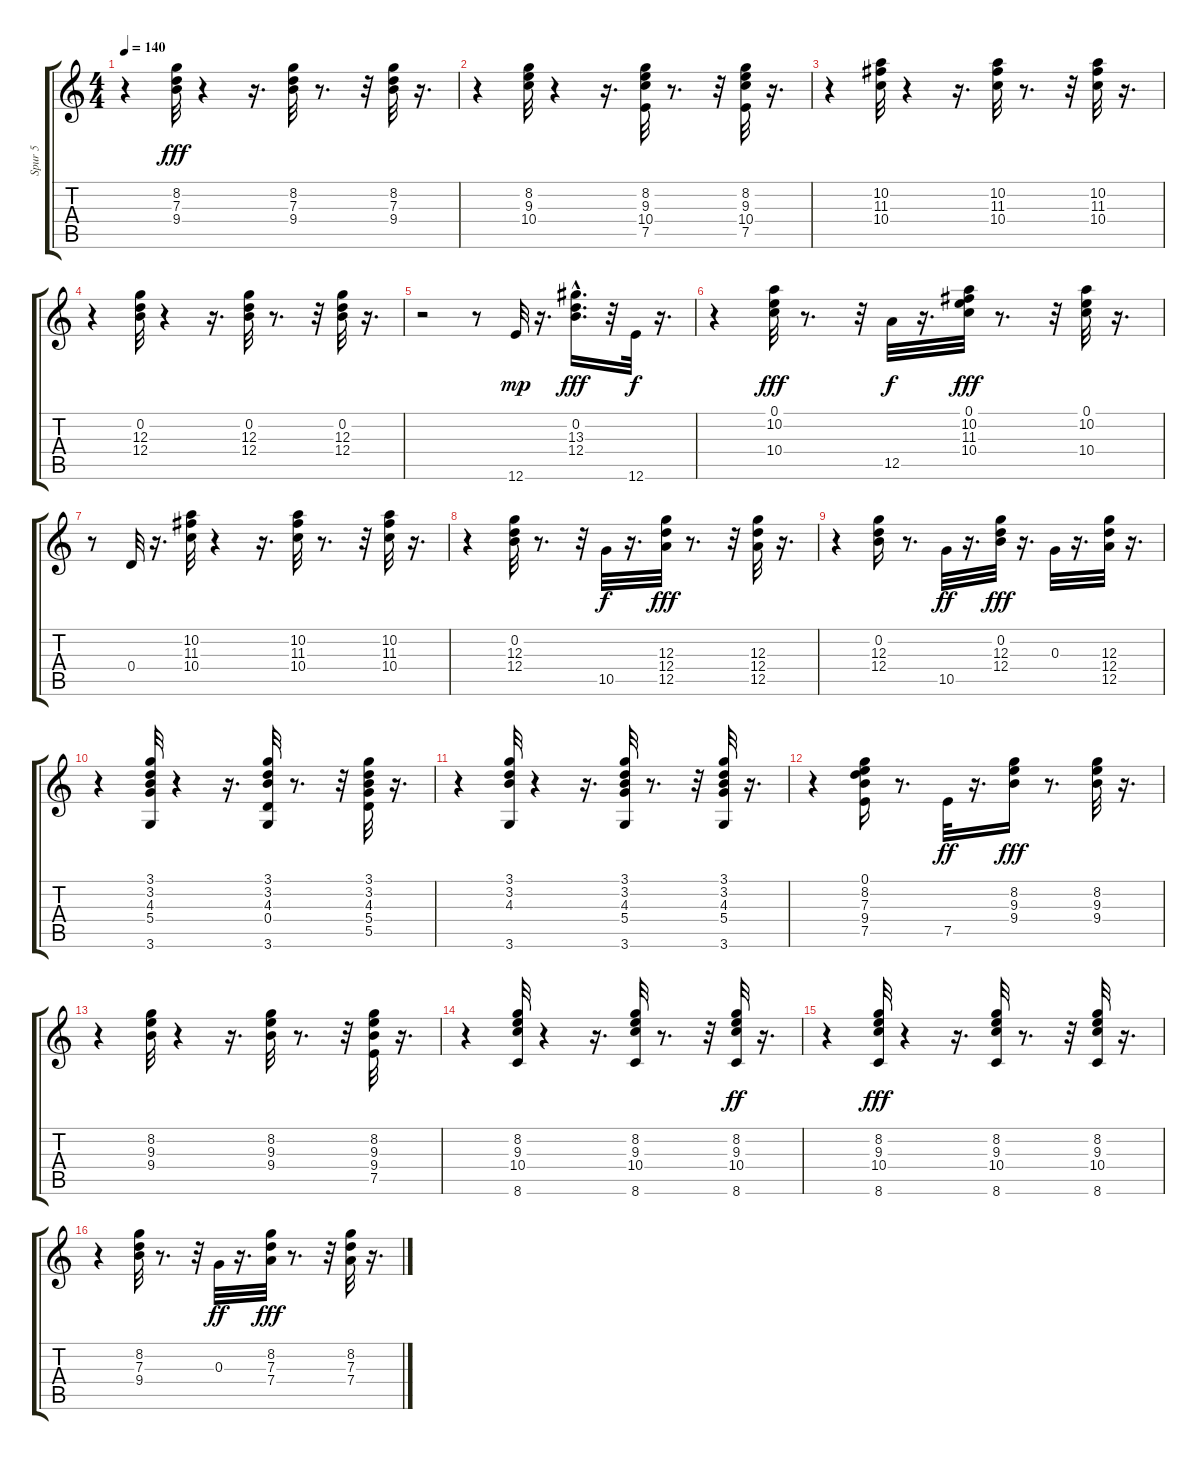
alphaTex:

\track ("Spur 5" "Spur 5") {instrument electricguitarmuted}
\staff {score tabs}
\tuning (E4 B3 G3 D3 A2 E2) {hide}
\ts (4 4)
\tempo 140
\clef g2
\ks c
r.4{dy fff} (8.2 7.3 9.4).32 r.4 r.16{d} (8.2 7.3 9.4).32 r.8{d} r.32 (8.2 7.3 9.4).32 r.16{d} |
r.4 (8.2 9.3 10.4).32 r.4 r.16{d} (8.2 9.3 10.4 7.5).32 r.8{d} r.32 (8.2 9.3 10.4 7.5).32 r.16{d} |
r.4 (10.2 11.3 10.4).32 r.4 r.16{d} (10.2 11.3 10.4).32 r.8{d} r.32 (10.2 11.3 10.4).32 r.16{d} |
r.4 (0.2 12.3 12.4).32 r.4 r.16{d} (0.2 12.3 12.4).32 r.8{d} r.32 (0.2 12.3 12.4).32 r.16{d} |
r.2 r.8 12.6.32{dy mp} r.16{d} (0.2{hac} 13.3{hac} 12.4{hac}).16{d dy fff} r.32 12.6.32{dy f} r.16{d} |
r.4 (0.1 10.2 10.4).32{dy fff} r.8{d} r.32 12.5.32{dy f} r.16{d} (0.1 10.2 11.3 10.4).32{dy fff} r.8{d} r.32 (0.1 10.2 10.4).32 r.16{d} |
r.8 0.4.32 r.16{d} (10.2 11.3 10.4).32 r.4 r.16{d} (10.2 11.3 10.4).32 r.8{d} r.32 (10.2 11.3 10.4).32 r.16{d} |
r.4 (0.2 12.3 12.4).32 r.8{d} r.32 10.5.32{dy f} r.16{d} (12.3 12.4 12.5).32{dy fff} r.8{d} r.32 (12.3 12.4 12.5).32 r.16{d} |
r.4 (0.2 12.3 12.4).16 r.8{d} 10.5.32{dy ff} r.16{d} (0.2 12.3 12.4).32{dy fff} r.16{d} 0.3.32 r.16{d} (12.3 12.4 12.5).32 r.16{d} |
r.4 (3.1 3.2 4.3 5.4 3.6).32 r.4 r.16{d} (3.1 3.2 4.3 0.4 3.6).32 r.8{d} r.32 (3.1 3.2 4.3 5.4 5.5).32 r.16{d} |
r.4 (3.1 3.2 4.3 3.6).32 r.4 r.16{d} (3.1 3.2 4.3 5.4 3.6).32 r.8{d} r.32 (3.1 3.2 4.3 5.4 3.6).32 r.16{d} |
r.4 (0.1 8.2 7.3 9.4 7.5).16 r.8{d} 7.5.32{dy ff} r.16{d} (8.2 9.3 9.4).16{dy fff} r.8{d} (8.2 9.3 9.4).32 r.16{d} |
r.4 (8.2 9.3 9.4).32 r.4 r.16{d} (8.2 9.3 9.4).32 r.8{d} r.32 (8.2 9.3 9.4 7.5).32 r.16{d} |
r.4 (8.2 9.3 10.4 8.6).32 r.4 r.16{d} (8.2 9.3 10.4 8.6).32 r.8{d} r.32 (8.2 9.3 10.4 8.6).32{dy ff} r.16{d} |
r.4 (8.2 9.3 10.4 8.6).32{dy fff} r.4 r.16{d} (8.2 9.3 10.4 8.6).32 r.8{d} r.32 (8.2 9.3 10.4 8.6).32 r.16{d} |
r.4 (8.2 7.3 9.4).32 r.8{d} r.32 0.3.32{dy ff} r.16{d} (8.2 7.3 7.4).32{dy fff} r.8{d} r.32 (8.2 7.3 7.4).32 r.16{d}
